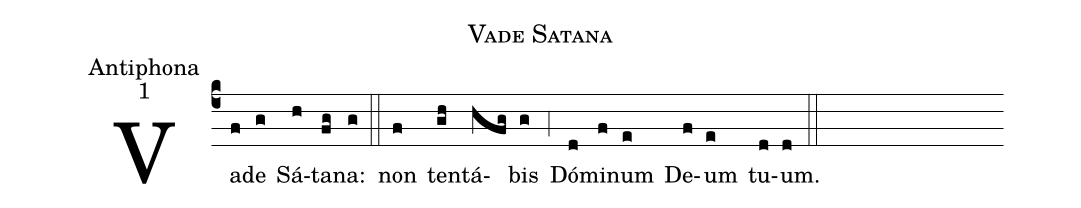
name:Vade Satana;
office-part:Antiphona;
mode:1;
%%
(c4) Va(f)de(g) Sá(h)ta(fg)na:(g) (::)
non(f) ten(gh)tá(hfg)bis(g) (,4) Dó(d)mi(f)num(e) De(f)um(e) tu(d)um.(d) (::)
